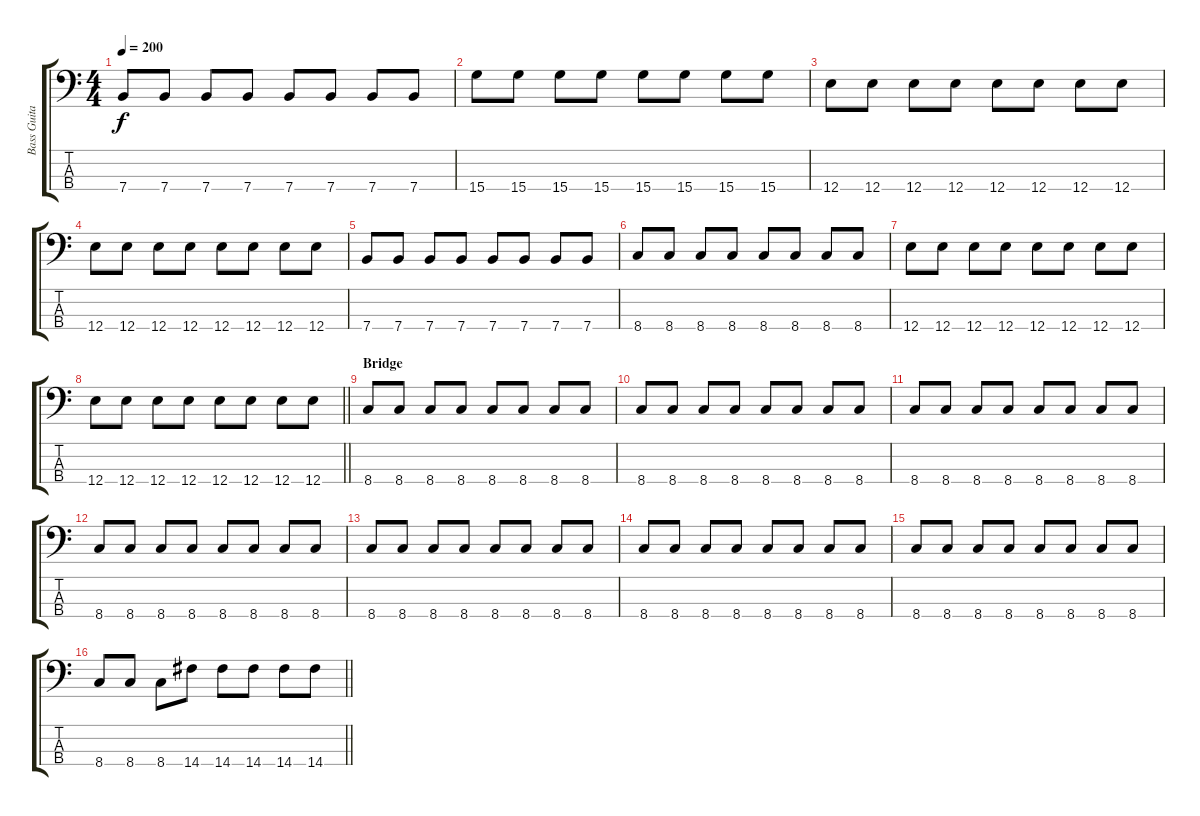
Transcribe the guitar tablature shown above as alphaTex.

\track ("Bass Guitar - Dominic" "Bass Guita") {instrument electricbassfinger}
\staff {score tabs}
\tuning (G2 D2 A1 E1) {hide}
\ts (4 4)
\tempo 200
\clef f4
\ks c
7.4.8{dy f} 7.4.8 7.4.8 7.4.8 7.4.8 7.4.8 7.4.8 7.4.8 |
15.4.8 15.4.8 15.4.8 15.4.8 15.4.8 15.4.8 15.4.8 15.4.8 |
12.4.8 12.4.8 12.4.8 12.4.8 12.4.8 12.4.8 12.4.8 12.4.8 |
12.4.8 12.4.8 12.4.8 12.4.8 12.4.8 12.4.8 12.4.8 12.4.8 |
7.4.8 7.4.8 7.4.8 7.4.8 7.4.8 7.4.8 7.4.8 7.4.8 |
8.4.8 8.4.8 8.4.8 8.4.8 8.4.8 8.4.8 8.4.8 8.4.8 |
12.4.8 12.4.8 12.4.8 12.4.8 12.4.8 12.4.8 12.4.8 12.4.8 |
\barLineRight lightlight
12.4.8 12.4.8 12.4.8 12.4.8 12.4.8 12.4.8 12.4.8 12.4.8 |
\section ("" "Bridge")
8.4.8 8.4.8 8.4.8 8.4.8 8.4.8 8.4.8 8.4.8 8.4.8 |
8.4.8 8.4.8 8.4.8 8.4.8 8.4.8 8.4.8 8.4.8 8.4.8 |
8.4.8 8.4.8 8.4.8 8.4.8 8.4.8 8.4.8 8.4.8 8.4.8 |
8.4.8 8.4.8 8.4.8 8.4.8 8.4.8 8.4.8 8.4.8 8.4.8 |
8.4.8 8.4.8 8.4.8 8.4.8 8.4.8 8.4.8 8.4.8 8.4.8 |
8.4.8 8.4.8 8.4.8 8.4.8 8.4.8 8.4.8 8.4.8 8.4.8 |
8.4.8 8.4.8 8.4.8 8.4.8 8.4.8 8.4.8 8.4.8 8.4.8 |
\barLineRight lightlight
8.4.8 8.4.8 8.4.8 14.4.8 14.4.8 14.4.8 14.4.8 14.4.8
